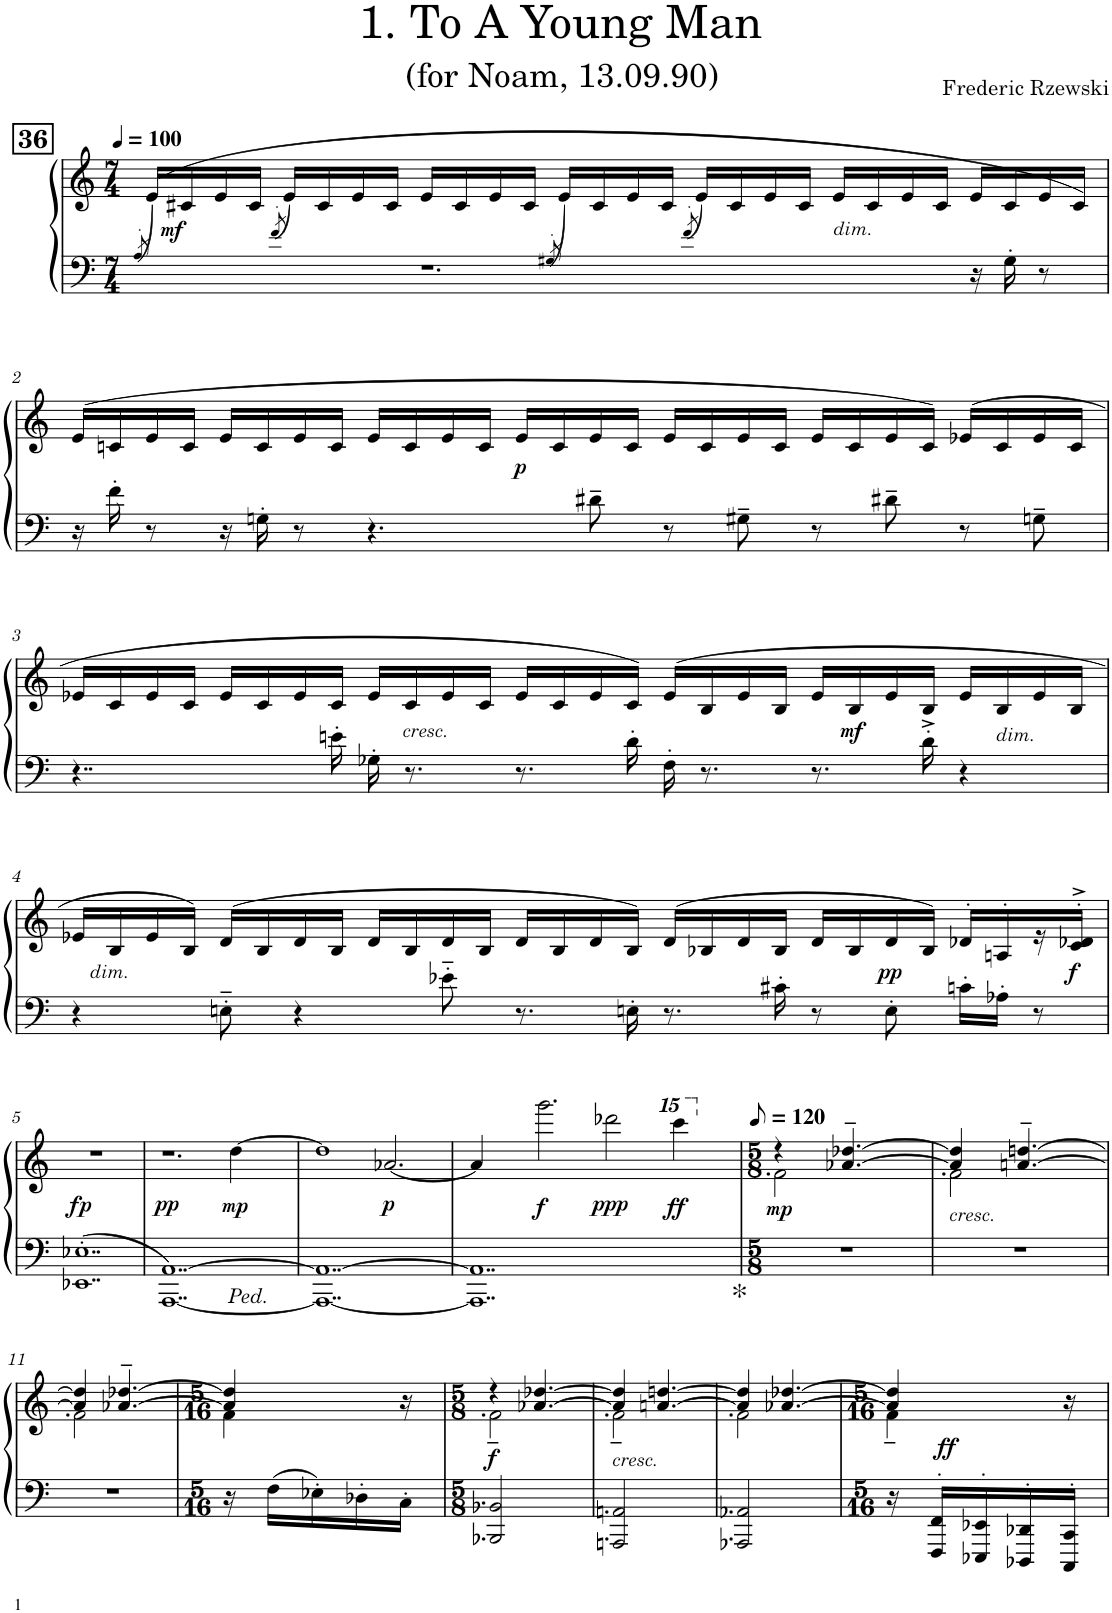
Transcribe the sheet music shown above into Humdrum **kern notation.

**kern	**kern	**dynam
*part1	*part1	*part1
*staff2	*staff1	*staff1/2
*I"Piano	*	*
*I'Pno	*	*
*clefF4	*clefG2	*
*k[]	*k[]	*
*M7/4	*M7/4	*
*MM100	*MM100	*
!!LO:REH:place=s1:a:B:cj:fs=14:t=36
=1	=1	=1
(8qA'>/	.	.
*^	*	*
!	!	!	!LO:DY:b
4ryy	1.r	(>16e/LL)	mf
.	.	16c#X/	.
.	.	16e/	.
.	.	16c#/JJ	.
(8qf'>/	.	.	.
2ryy	.	16e/LL)	.
.	.	16c#/	.
.	.	16e/	.
.	.	16c#/JJ	.
.	.	16e/LL	.
.	.	16c#/	.
.	.	16e/	.
.	.	16c#/JJ	.
(8qG#X'>/	.	.	.
4ryy	.	16e/LL)	.
.	.	16c#/	.
.	.	16e/	.
.	.	16c#/JJ	.
(8qf'>/	.	.	.
2.ryy	.	16e/LL)	.
.	.	16c#/	.
.	.	16e/	.
.	.	16c#/JJ	.
!	!	!LO:TX:b:i:t=dim.	!
.	.	16e/LL	.
.	.	16c#/	.
.	.	16e/	.
.	.	16c#/JJ	.
.	16r	16e/LL	.
.	16G#'\	16c#/	.
.	8r	16e/	.
.	.	16c#/JJ)	.
*v	*v	*	*
!!LO:LB:g=z
=2	=2	=2
16r	(>16e/LL	.
16f'\	16cn/	.
8r	16e/	.
.	16c/JJ	.
16r	16e/LL	.
16Gn'\	16c/	.
8r	16e/	.
.	16c/JJ	.
4.r	16e/LL	.
.	16c/	.
.	16e/	.
.	16c/JJ	.
!	!	!LO:DY:b
.	16e/LL	p
.	16c/	.
8d#X~\	16e/	.
.	16c/JJ	.
8r	16e/LL	.
.	16c/	.
8G#X~\	16e/	.
.	16c/JJ	.
8r	16e/LL	.
.	16c/	.
8d#X~\	16e/	.
.	16c/JJ)	.
8r	(>16e-X/LL	.
.	16c/	.
8Gn~\	16e-/	.
.	16c/JJ	.
!!LO:LB:g=z
=3	=3	=3
4..r	16e-X/LL	.
.	16c/	.
.	16e-/	.
.	16c/JJ	.
.	16e-/LL	.
.	16c/	.
.	16e-/	.
16en'\	16c/JJ	.
16G-X'\	16e-/LL	.
!	!LO:TX:b:i:t=cresc.	!
8.r	16c/	.
.	16e-/	.
.	16c/JJ	.
8.r	16e-/LL	.
.	16c/	.
.	16e-/	.
16d'\	16c/JJ)	.
16F'\	(>16e-/LL	.
8.r	16B/	.
.	16e-/	.
.	16B/JJ	.
8.r	16e-/LL	.
!	!	!LO:DY:b
.	16B/	mf
.	16e-/	.
16d'^\	16B/JJ	.
4r	16e-/LL	.
!	!LO:TX:b:i:t=dim.	!
.	16B/	.
.	16e-/	.
.	16B/JJ	.
!!LO:LB:g=z
=4	=4	=4
4r	16e-X/LL	.
.	16B/	.
.	16e-/	.
.	16B/JJ)	.
8En'~\	(>16d/LL	.
.	16B/	.
4r	16d/	.
.	16B/JJ	.
.	16d/LL	.
.	16B/	.
8e-X'~\	16d/	.
.	16B/JJ	.
8.r	16d/LL	.
.	16B/	.
.	16d/	.
16En'\	16B/JJ)	.
8.r	(>16d/LL	.
.	16B-X/	.
.	16d/	.
16c#X'\	16B-/JJ	.
8r	16d/LL	.
.	16B-/	.
!	!	!LO:DY:b
8E'\	16d/	pp
.	16B-/JJ)	.
16cn'\LL	16d-X'>/LL	.
16A-X'\JJ	16An'>/	.
8r	16r	.
!	!	!LO:DY:b
.	16c/'>^> 16d-X/'>^>JJ	f
!!LO:LB:g=z
=5	=5	=5
!	!	!LO:DY:a=2
1..EE-X'> 1..E-X'>	1..r	fp
=6	=6	=6
!	!	!LO:DY:a=2
[1..AAA [1..AA	1.r	pp
!	!	!LO:DY:b
.	[4dd\	mp
=7	=7	=7
1..AAA_ 1..AA_	1dd]	.
!	!	!LO:DY:b
.	[2.a-X/	p
=8	=8	=8
1..AAA] 1..AA]	4a-/]	.
!	!	!LO:DY:b
.	2.ggg\	f
!	!	!LO:DY:b
.	2ddd-X\	ppp
*	*15ma	*
!	!	!LO:DY:b
.	4ccccc\	ff
=9	=9	=9
*M5/8	*M5/8	*
*	*X15ma	*
*	*MM60	*
*	*^	*
!LO:TX:b:t=*	!	!	!
!	!	!LO:N:head=open	!LO:DY:b
8%5r	4r	[4.f\	mp
.	[4.a-X/~ [4.dd-X/~	.	.
.	.	4f]	.
=10	=10	=10	=10
!	!LO:TX:b:i:t=cresc.	!	!
!	!	!LO:N:head=open	!
8%5r	4a-/] 4dd-/]	[4.f\	.
.	[4.an/~ [4.ddn/~	.	.
.	.	4f]	.
!!LO:LB:g=z	!!
=11	=11	=11	=11
!	!	!LO:N:head=open	!
8%5r	4a/] 4dd/]	[4.f\	.
.	[4.a-X/~ [4.dd-X/~	.	.
.	.	4f]	.
=12	=12	=12	=12
*M5/16	*M5/16	*	*
16r	4a-/] 4dd-/]	4f\	.
16F\LL	.	.	.
16E-X'\	.	.	.
16D-X'\	.	.	.
16C'\JJ	16r	16ryy	.
=13	=13	=13	=13
*M5/8	*M5/8	*	*
!LO:N:n=1:head=open	!	!	!
!LO:N:n=2:head=open	!	!LO:N:head=open	!LO:DY:b
[4.BBB-X/ [4.BB-X/	4r	[4.f~\	f
.	[4.a-X/ [4.dd-X/	.	.
4BBB-] 4BB-]	.	4f]	.
=14	=14	=14	=14
!	!LO:TX:b:i:t=cresc.	!	!
!LO:N:n=1:head=open	!	!	!
!LO:N:n=2:head=open	!	!LO:N:head=open	!
[4.AAAn/ [4.AAn/	4a-/] 4dd-/]	[4.f~\	.
.	[4.an/ [4.ddn/	.	.
4AAA] 4AA]	.	4f]	.
=15	=15	=15	=15
!LO:N:n=1:head=open	!	!	!
!LO:N:n=2:head=open	!	!LO:N:head=open	!
[4.AAA-X/ [4.AA-X/	4a/] 4dd/]	[4.f\	.
.	[4.a-X/ [4.dd-X/	.	.
4AAA-] 4AA-]	.	4f]	.
=16	=16	=16	=16
*M5/16	*M5/16	*	*
16r	4a-/] 4dd-/]	4f~\	.
!	!	!	!LO:DY:a=2
16FFF/'> 16FF/'>LL	.	.	ff
16EEE-X/'> 16EE-X/'>	.	.	.
16DDD-X/'> 16DD-X/'>	.	.	.
16CCC/'> 16CC/'>JJ	16r	16ryy	.
*	*v	*v	*
=	=	=
*-	*-	*-
